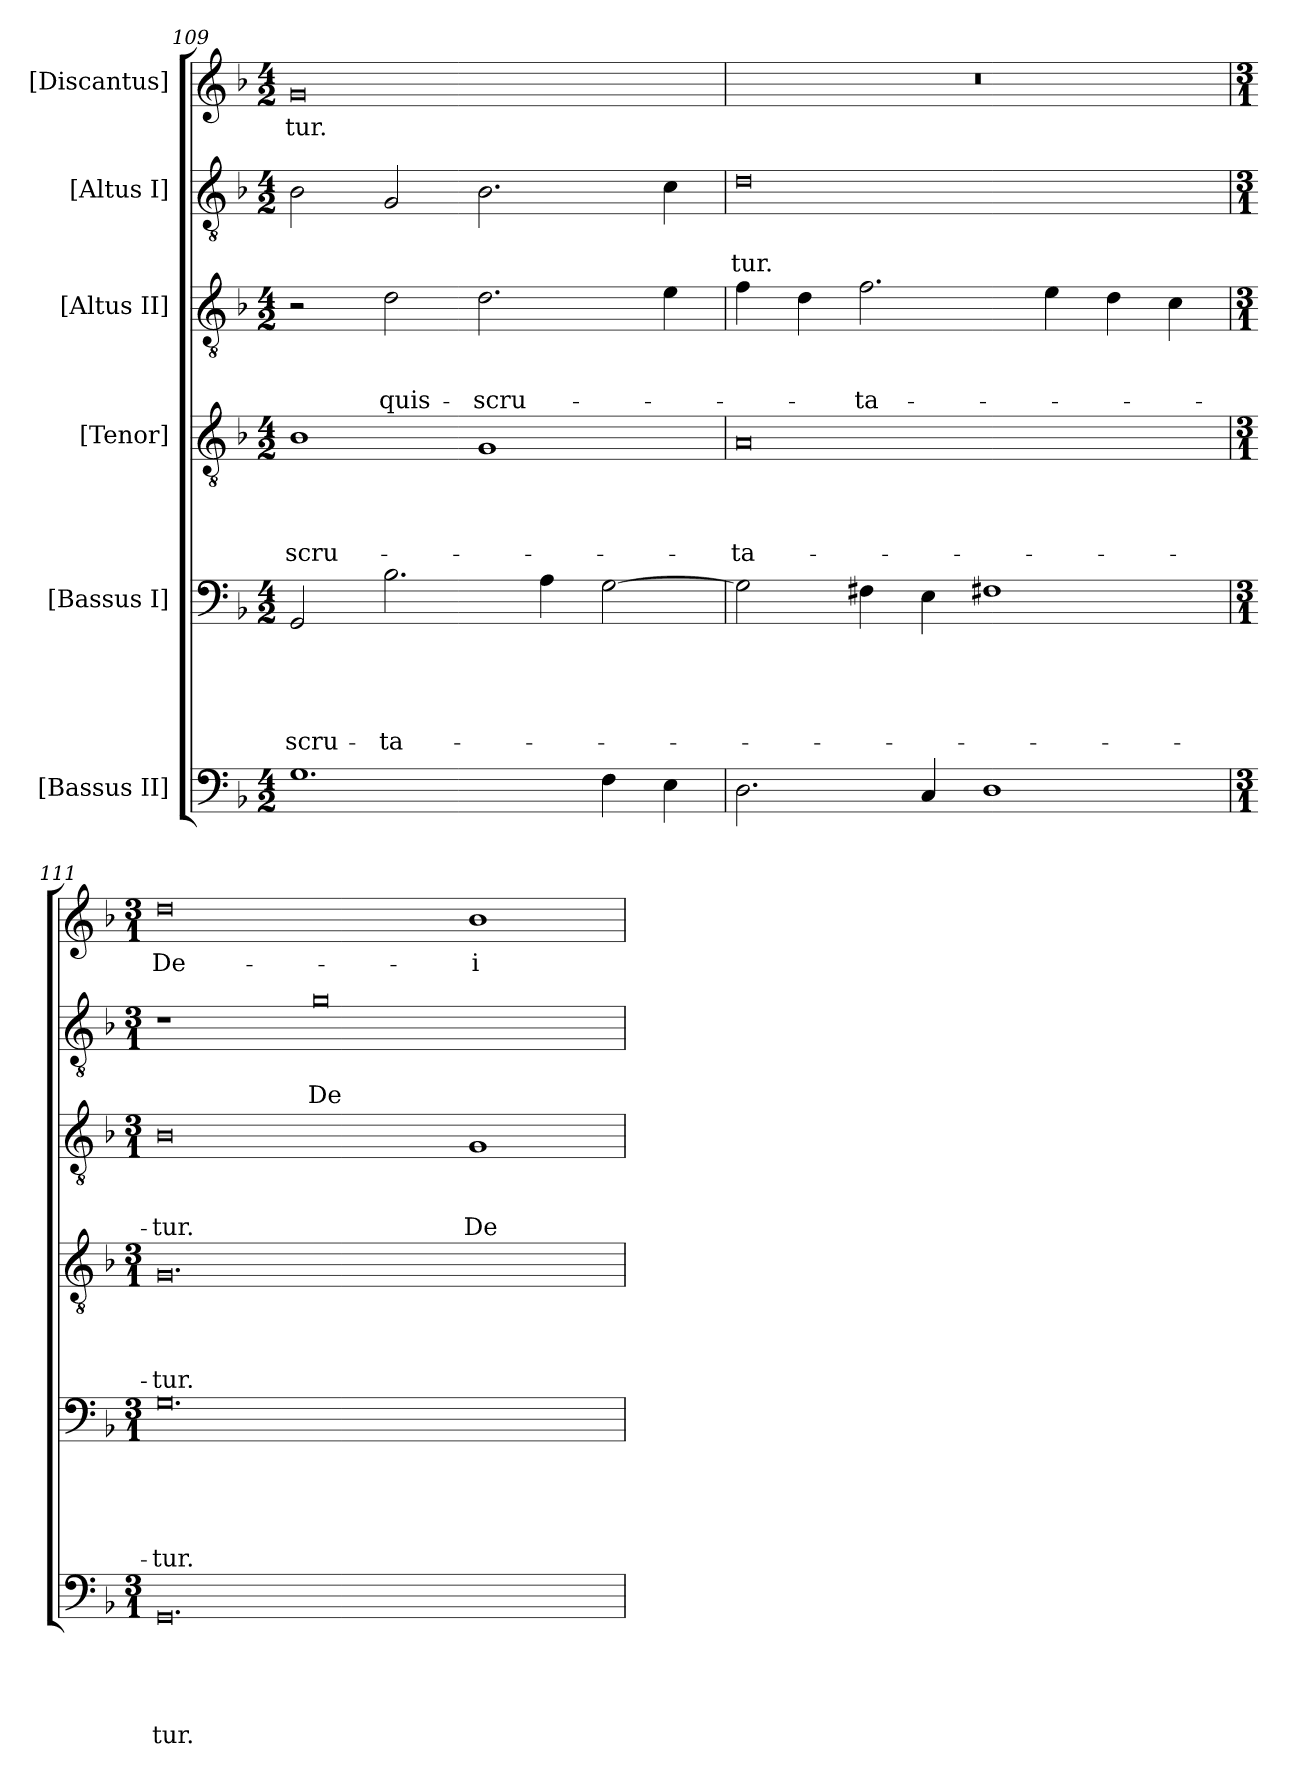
**kern	**text	**text	**text	**text	**text	**kern	**text	**text	**text	**text	**text	**kern	**text	**text	**text	**text	**kern	**text	**text	**text	**kern	**text	**text	**kern	**text
*part6	*part6	*part6	*part6	*part6	*part6	*part5	*part5	*part5	*part5	*part5	*part5	*part4	*part4	*part4	*part4	*part4	*part3	*part3	*part3	*part3	*part2	*part2	*part2	*part1	*part1
*staff6	*staff6	*staff6	*staff6	*staff6	*staff6	*staff5	*staff5	*staff5	*staff5	*staff5	*staff5	*staff4	*staff4	*staff4	*staff4	*staff4	*staff3	*staff3	*staff3	*staff3	*staff2	*staff2	*staff2	*staff1	*staff1
*I"[Bassus II]	*	*	*	*	*	*I"[Bassus I]	*	*	*	*	*	*I"[Tenor]	*	*	*	*	*I"[Altus II]	*	*	*	*I"[Altus I]	*	*	*I"[Discantus]	*
*clefF4	*	*	*	*	*	*clefF4	*	*	*	*	*	*clefGv2	*	*	*	*	*clefGv2	*	*	*	*clefGv2	*	*	*clefG2	*
*k[b-]	*	*	*	*	*	*k[b-]	*	*	*	*	*	*k[b-]	*	*	*	*	*k[b-]	*	*	*	*k[b-]	*	*	*k[b-]	*
*M4/2	*	*	*	*	*	*M4/2	*	*	*	*	*	*M4/2	*	*	*	*	*M4/2	*	*	*	*M4/2	*	*	*M4/2	*
=109	=109	=109	=109	=109	=109	=109	=109	=109	=109	=109	=109	=109	=109	=109	=109	=109	=109	=109	=109	=109	=109	=109	=109	=109	=109
1.G\	.	.	.	.	.	2GG/	.	.	.	.	scru-	1B-\	.	.	.	scru-	2r	.	.	.	2B-\	.	.	0g/	-tur.
.	.	.	.	.	.	2.B-\	.	.	.	.	-ta-	.	.	.	.	.	2d\	.	.	quis-	2G/	.	.	.	.
.	.	.	.	.	.	.	.	.	.	.	.	1G/	.	.	.	.	2.d\	.	.	scru-	2.B-\	.	.	.	.
.	.	.	.	.	.	4A\	.	.	.	.	.	.	.	.	.	.	.	.	.	.	.	.	.	.	.
4F\	.	.	.	.	.	[2G\	.	.	.	.	.	.	.	.	.	.	.	.	.	.	.	.	.	.	.
4E\	.	.	.	.	.	.	.	.	.	.	.	.	.	.	.	.	4e\	.	.	.	4c\	.	.	.	.
=110	=110	=110	=110	=110	=110	=110	=110	=110	=110	=110	=110	=110	=110	=110	=110	=110	=110	=110	=110	=110	=110	=110	=110	=110	=110
2.D\	.	.	.	.	.	2G\]	.	.	.	.	.	0A/	.	.	.	-ta-	4f\	.	.	.	0d\	.	-tur.	0r	.
.	.	.	.	.	.	.	.	.	.	.	.	.	.	.	.	.	4d\	.	.	.	.	.	.	.	.
.	.	.	.	.	.	4F#X\	.	.	.	.	.	.	.	.	.	.	2.f\	.	.	-ta-	.	.	.	.	.
4C/	.	.	.	.	.	4E\	.	.	.	.	.	.	.	.	.	.	.	.	.	.	.	.	.	.	.
1D\	.	.	.	.	.	1F#X\	.	.	.	.	.	.	.	.	.	.	.	.	.	.	.	.	.	.	.
.	.	.	.	.	.	.	.	.	.	.	.	.	.	.	.	.	4e\	.	.	.	.	.	.	.	.
.	.	.	.	.	.	.	.	.	.	.	.	.	.	.	.	.	4d\	.	.	.	.	.	.	.	.
.	.	.	.	.	.	.	.	.	.	.	.	.	.	.	.	.	4c\	.	.	.	.	.	.	.	.
=111	=111	=111	=111	=111	=111	=111	=111	=111	=111	=111	=111	=111	=111	=111	=111	=111	=111	=111	=111	=111	=111	=111	=111	=111	=111
*M3/1	*	*	*	*	*	*M3/1	*	*	*	*	*	*M3/1	*	*	*	*	*M3/1	*	*	*	*M3/1	*	*	*M3/1	*
0.GG/	.	.	.	.	-tur.	0.G\	.	.	.	.	-tur.	0.G/	.	.	.	-tur.	0B-\	.	.	-tur.	1r	.	.	0dd\	De-
.	.	.	.	.	.	.	.	.	.	.	.	.	.	.	.	.	.	.	.	.	0g\	.	De-	.	.
.	.	.	.	.	.	.	.	.	.	.	.	.	.	.	.	.	1G/	.	.	De-	.	.	.	1b-\	-i
=	=	=	=	=	=	=	=	=	=	=	=	=	=	=	=	=	=	=	=	=	=	=	=	=	=
*-	*-	*-	*-	*-	*-	*-	*-	*-	*-	*-	*-	*-	*-	*-	*-	*-	*-	*-	*-	*-	*-	*-	*-	*-	*-
